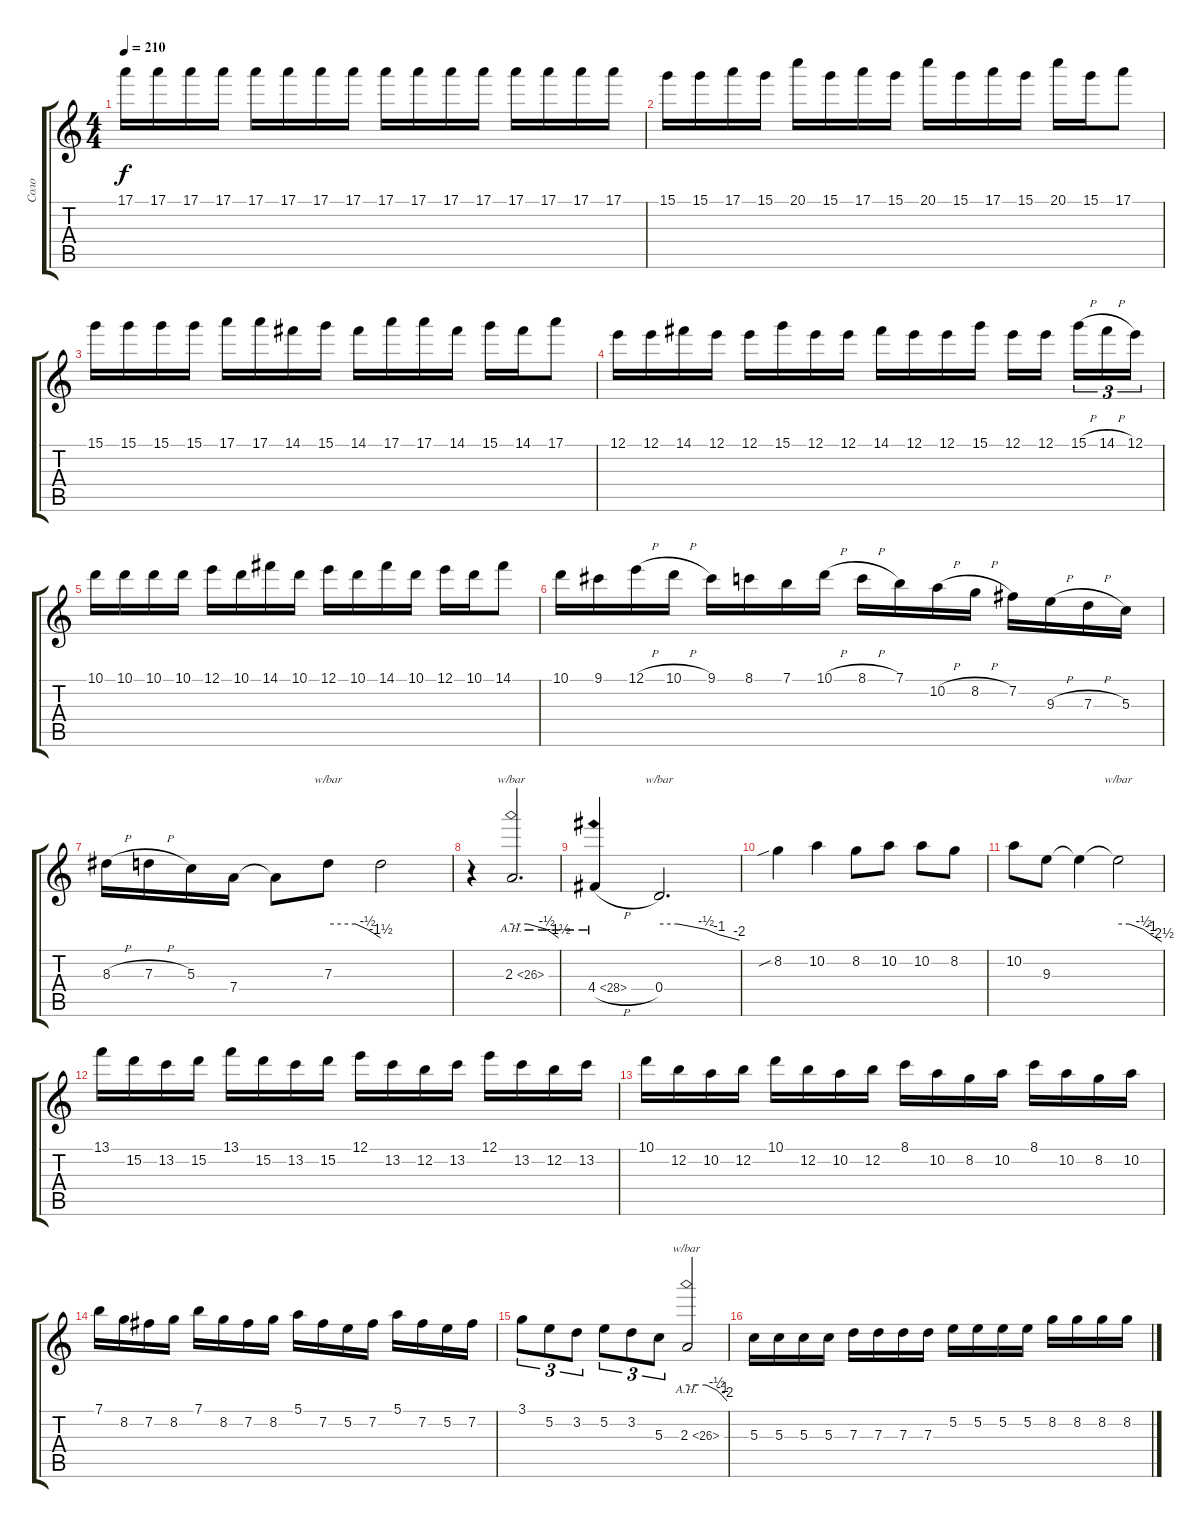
\track ("Соло" "Соло") {instrument distortionguitar}
\staff {score tabs}
\tuning (E4 B3 G3 D3 A2 E2) {hide}
\ts (4 4)
\tempo 210
\clef g2
\ks c
17.1.16{dy f} 17.1.16 17.1.16 17.1.16 17.1.16 17.1.16 17.1.16 17.1.16 17.1.16 17.1.16 17.1.16 17.1.16 17.1.16 17.1.16 17.1.16 17.1.16 |
15.1.16 15.1.16 17.1.16 15.1.16 20.1.16 15.1.16 17.1.16 15.1.16 20.1.16 15.1.16 17.1.16 15.1.16 20.1.16 15.1.16 17.1.8 |
15.1.16 15.1.16 15.1.16 15.1.16 17.1.16 17.1.16 14.1.16 15.1.16 14.1.16 17.1.16 17.1.16 14.1.16 15.1.16 14.1.16 17.1.8 |
12.1.16 12.1.16 14.1.16 12.1.16 12.1.16 15.1.16 12.1.16 12.1.16 14.1.16 12.1.16 12.1.16 15.1.16 12.1.16 12.1.16{beam splitsecondary} 15.1{h}.16{tu (3 2)} 14.1{h}.16{tu (3 2)} 12.1.16{tu (3 2)} |
10.1.16 10.1.16 10.1.16 10.1.16 12.1.16 10.1.16 14.1.16 10.1.16 12.1.16 10.1.16 14.1.16 10.1.16 12.1.16 10.1.16 14.1.8 |
10.1.16 9.1.16 12.1{h}.16 10.1{h}.16 9.1.16 8.1.16 7.1.16 10.1{h}.16 8.1{h}.16 7.1.16 10.2{h}.16 8.2{h}.16 7.2.16 9.3{h}.16 7.3{h}.16 5.3.16 |
8.3{h}.16 7.3{h}.16 5.3.16 7.4.16 7.4{t}.8 7.3.8{tbe (custom default 0 0 31 0 45 -2 60 -6)} 7.3{t}.2 |
r.4 2.3{ah 24}.2{d tbe (custom default 0 0 21 0 45 -2 60 -6)} |
4.4{ah 24 h}.4 0.4.2{d tbe (custom default 0 0 14 0 35 -2 45 -4 60 -8)} |
8.2{sib}.4 10.2.4 8.2.8 10.2.8 10.2.8 8.2.8 |
10.2.8 9.3.8 9.3{t}.4 9.3{t}.2{tbe (custom default 0 0 15 0 35 -2 45 -4 60 -10)} |
13.1.16 15.2.16 13.2.16 15.2.16 13.1.16 15.2.16 13.2.16 15.2.16 12.1.16 13.2.16 12.2.16 13.2.16 12.1.16 13.2.16 12.2.16 13.2.16 |
10.1.16 12.2.16 10.2.16 12.2.16 10.1.16 12.2.16 10.2.16 12.2.16 8.1.16 10.2.16 8.2.16 10.2.16 8.1.16 10.2.16 8.2.16 10.2.16 |
7.1.16 8.2.16 7.2.16 8.2.16 7.1.16 8.2.16 7.2.16 8.2.16 5.1.16 7.2.16 5.2.16 7.2.16 5.1.16 7.2.16 5.2.16 7.2.16 |
3.1.8{tu (3 2)} 5.2.8{tu (3 2)} 3.2.8{tu (3 2)} 5.2.8{tu (3 2)} 3.2.8{tu (3 2)} 5.3.8{tu (3 2)} 2.3{ah 24}.2{tbe (custom default 0 0 15 0 29 0 45 -2 53 -4 60 -8)} |
5.3.16 5.3.16 5.3.16 5.3.16 7.3.16 7.3.16 7.3.16 7.3.16 5.2.16 5.2.16 5.2.16 5.2.16 8.2.16 8.2.16 8.2.16 8.2.16
